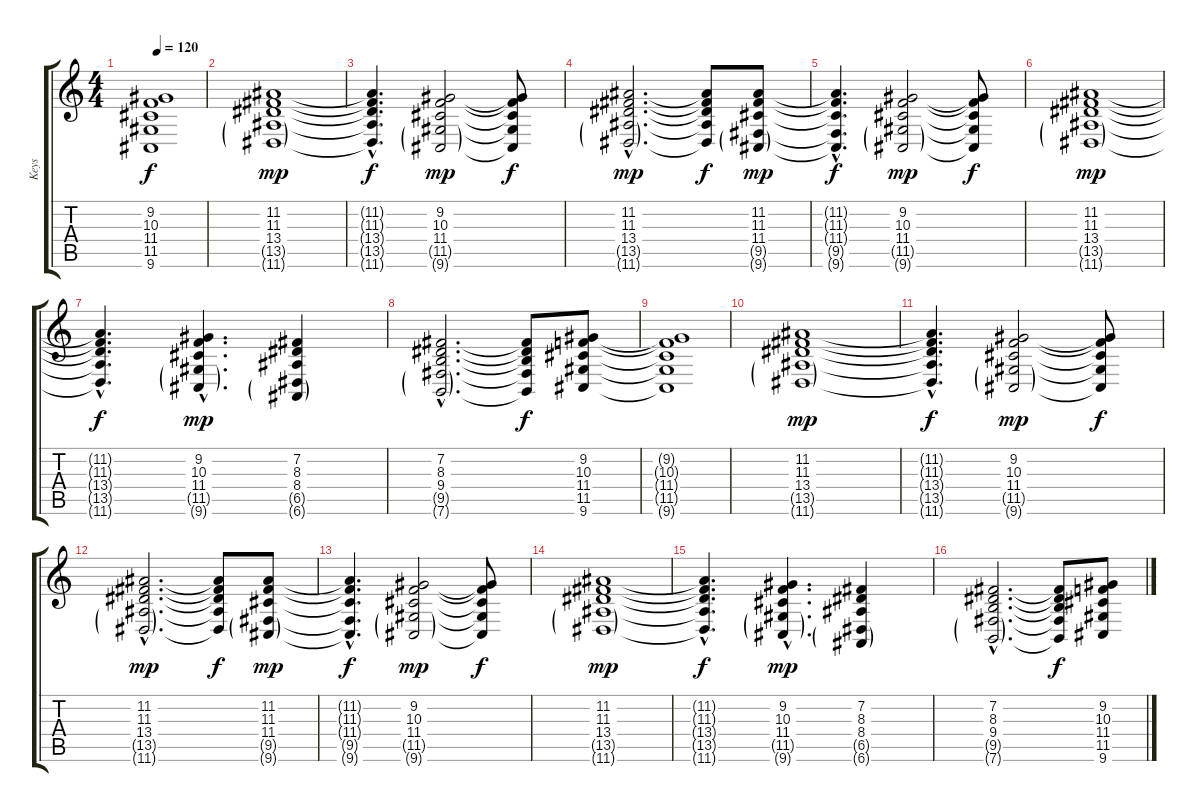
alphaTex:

\track ("Keys" "Keys") {instrument stringensemble2}
\staff {score tabs}
\tuning (E4 B3 G3 D3 A2 E2) {hide}
\ts (4 4)
\tempo 120
\clef g2
\ks c
(9.2{t} 10.3{t} 11.4{t} 11.5{t} 9.6{t}).1{dy f} |
(11.2 11.3 13.4 13.5{g} 11.6{g}).1{dy mp} |
(11.2{hac t} 11.3{hac t} 13.4{hac t} 13.5{hac t} 11.6{hac t}).4{d dy f} (9.2 10.3 11.4 11.5{g} 9.6{g}).2{dy mp} (9.2{t} 10.3{t} 11.4{t} 11.5{t} 9.6{t}).8{dy f} |
(11.2{hac} 11.3{hac} 13.4{hac} 13.5{g hac} 11.6{g hac}).2{d dy mp} (11.2{t} 11.3{t} 13.4{t} 13.5{t} 11.6{t}).8{dy f} (11.2 11.3 11.4 9.5{g} 9.6{g}).8{dy mp} |
(11.2{hac t} 11.3{hac t} 11.4{hac t} 9.5{hac t} 9.6{hac t}).4{d dy f} (9.2 10.3 11.4 11.5{g} 9.6{g}).2{dy mp} (9.2{t} 10.3{t} 11.4{t} 11.5{t} 9.6{t}).8{dy f} |
(11.2 11.3 13.4 13.5{g} 11.6{g}).1{dy mp} |
(11.2{hac t} 11.3{hac t} 13.4{hac t} 13.5{hac t} 11.6{hac t}).4{d dy f} (9.2{hac} 10.3{hac} 11.4{hac} 11.5{g hac} 9.6{g hac}).4{d dy mp} (7.2 8.3 8.4 6.5{g} 6.6{g}).4 |
(7.2{hac} 8.3{hac} 9.4{hac} 9.5{g hac} 7.6{g hac}).2{d} (7.2{t} 8.3{t} 9.4{t} 9.5{t} 7.6{t}).8{dy f} (9.2 10.3 11.4 11.5 9.6).8 |
(9.2{t} 10.3{t} 11.4{t} 11.5{t} 9.6{t}).1 |
(11.2 11.3 13.4 13.5{g} 11.6{g}).1{dy mp} |
(11.2{hac t} 11.3{hac t} 13.4{hac t} 13.5{hac t} 11.6{hac t}).4{d dy f} (9.2 10.3 11.4 11.5{g} 9.6{g}).2{dy mp} (9.2{t} 10.3{t} 11.4{t} 11.5{t} 9.6{t}).8{dy f} |
(11.2{hac} 11.3{hac} 13.4{hac} 13.5{g hac} 11.6{g hac}).2{d dy mp} (11.2{t} 11.3{t} 13.4{t} 13.5{t} 11.6{t}).8{dy f} (11.2 11.3 11.4 9.5{g} 9.6{g}).8{dy mp} |
(11.2{hac t} 11.3{hac t} 11.4{hac t} 9.5{hac t} 9.6{hac t}).4{d dy f} (9.2 10.3 11.4 11.5{g} 9.6{g}).2{dy mp} (9.2{t} 10.3{t} 11.4{t} 11.5{t} 9.6{t}).8{dy f} |
(11.2 11.3 13.4 13.5{g} 11.6{g}).1{dy mp} |
(11.2{hac t} 11.3{hac t} 13.4{hac t} 13.5{hac t} 11.6{hac t}).4{d dy f} (9.2{hac} 10.3{hac} 11.4{hac} 11.5{g hac} 9.6{g hac}).4{d dy mp} (7.2 8.3 8.4 6.5{g} 6.6{g}).4 |
(7.2{hac} 8.3{hac} 9.4{hac} 9.5{g hac} 7.6{g hac}).2{d} (7.2{t} 8.3{t} 9.4{t} 9.5{t} 7.6{t}).8{dy f} (9.2 10.3 11.4 11.5 9.6).8
